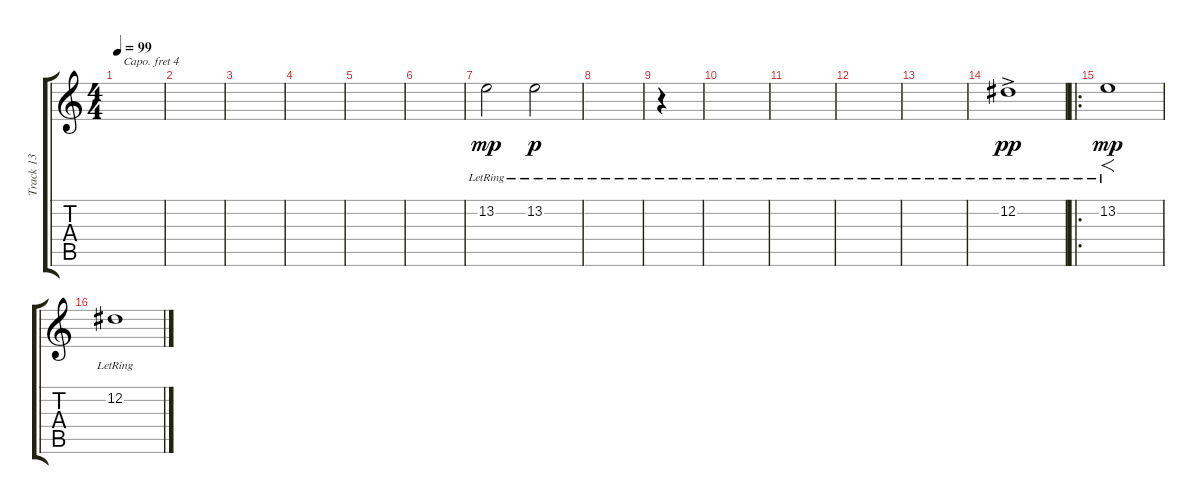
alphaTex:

\track ("Track 13" "Track 13") {instrument stringensemble1}
\staff {score tabs}
\capo 4
\tuning (E4 B3 G3 D3 A2 E2) {hide}
\ts (4 4)
\tempo 99
\clef g2
\ks c
|
|
|
|
|
|
13.2{lr}.2{dy mp} 13.2{lr}.2{dy p} |
|
r.4 |
|
|
|
|
12.2{ac lr}.1{dy pp} |
\ro
13.2{lr}.1{f dy mp} |
12.2{lr}.1
